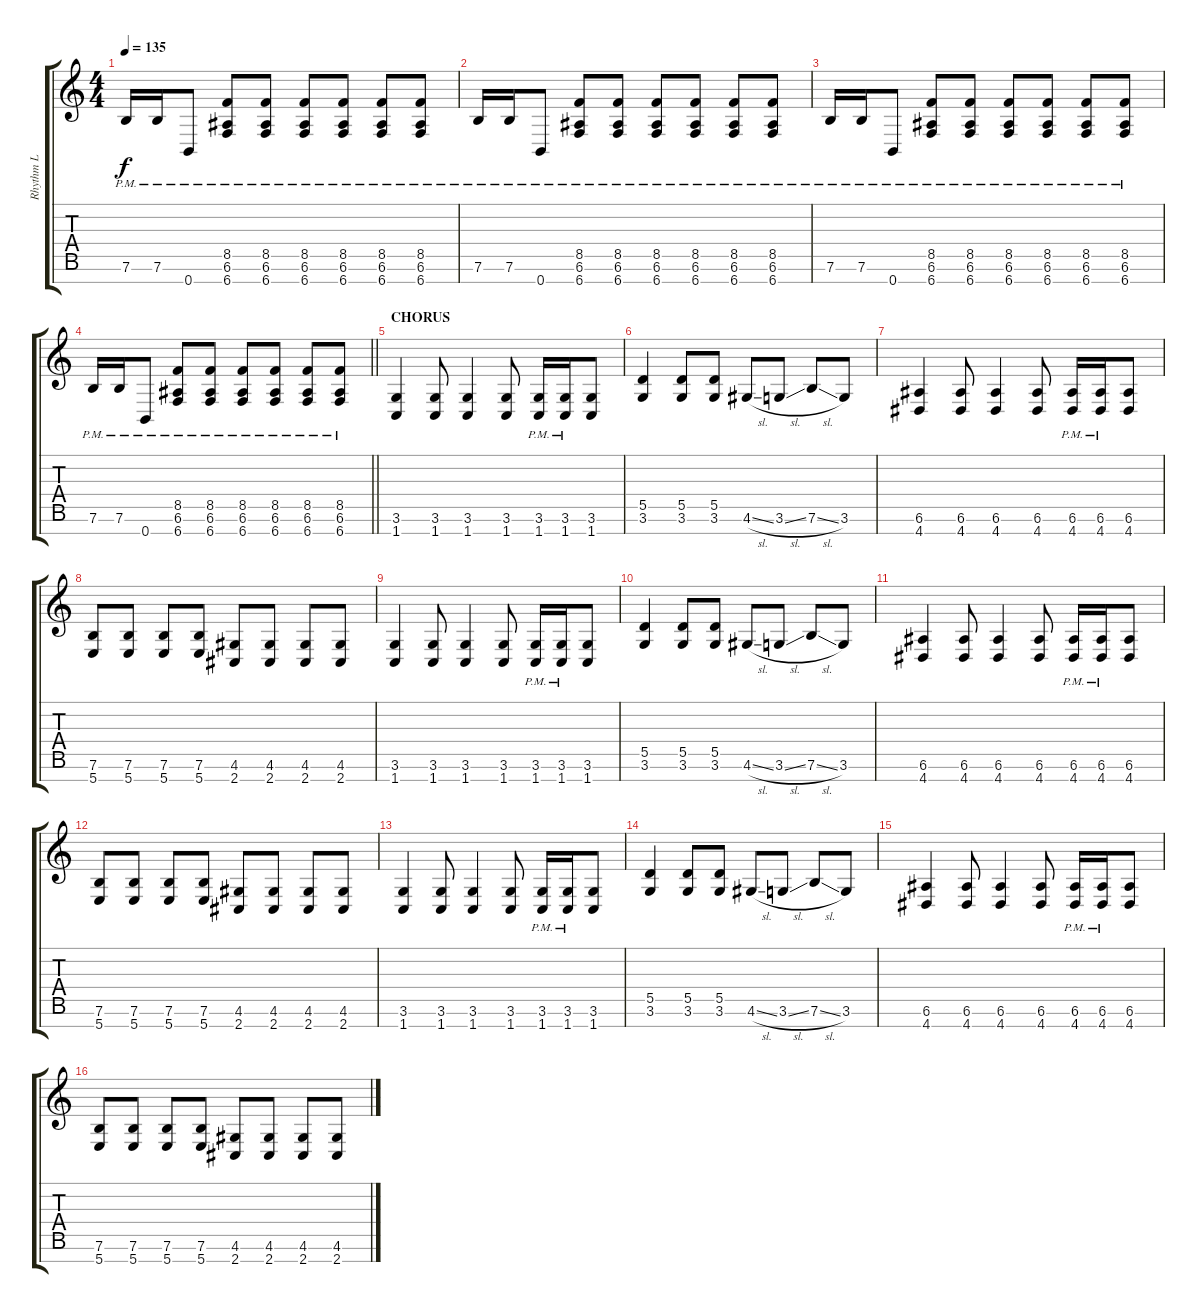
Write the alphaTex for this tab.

\track ("Rhythm L" "Rhythm L") {instrument distortionguitar}
\staff {score tabs}
\tuning (E4 B3 G3 D3 A2 E2 B1) {hide}
\ts (4 4)
\tempo 135
\clef g2
\ks c
7.6{pm}.16{dy f} 7.6{pm}.16 0.7{pm}.8 (8.5{pm} 6.6{pm} 6.7{pm}).8 (8.5{pm} 6.6{pm} 6.7{pm}).8 (8.5{pm} 6.6{pm} 6.7{pm}).8 (8.5{pm} 6.6{pm} 6.7{pm}).8 (8.5{pm} 6.6{pm} 6.7{pm}).8 (8.5{pm} 6.6{pm} 6.7{pm}).8 |
7.6{pm}.16 7.6{pm}.16 0.7{pm}.8 (8.5{pm} 6.6{pm} 6.7{pm}).8 (8.5{pm} 6.6{pm} 6.7{pm}).8 (8.5{pm} 6.6{pm} 6.7{pm}).8 (8.5{pm} 6.6{pm} 6.7{pm}).8 (8.5{pm} 6.6{pm} 6.7{pm}).8 (8.5{pm} 6.6{pm} 6.7{pm}).8 |
7.6{pm}.16 7.6{pm}.16 0.7{pm}.8 (8.5{pm} 6.6{pm} 6.7{pm}).8 (8.5{pm} 6.6{pm} 6.7{pm}).8 (8.5{pm} 6.6{pm} 6.7{pm}).8 (8.5{pm} 6.6{pm} 6.7{pm}).8 (8.5{pm} 6.6{pm} 6.7{pm}).8 (8.5{pm} 6.6{pm} 6.7{pm}).8 |
\barLineRight lightlight
7.6{pm}.16 7.6{pm}.16 0.7{pm}.8 (8.5{pm} 6.6{pm} 6.7{pm}).8 (8.5{pm} 6.6{pm} 6.7{pm}).8 (8.5{pm} 6.6{pm} 6.7{pm}).8 (8.5{pm} 6.6{pm} 6.7{pm}).8 (8.5{pm} 6.6{pm} 6.7{pm}).8 (8.5{pm} 6.6{pm} 6.7{pm}).8 |
\section ("" "CHORUS")
(3.6 1.7).4 (3.6 1.7).8 (3.6 1.7).4 (3.6 1.7).8 (3.6{pm} 1.7{pm}).16 (3.6{pm} 1.7{pm}).16 (3.6 1.7).8 |
(5.5 3.6).4 (5.5 3.6).8 (5.5 3.6).8 4.6{sl}.8 3.6{sl}.8 7.6{sl}.8 3.6.8 |
(6.6 4.7).4 (6.6 4.7).8 (6.6 4.7).4 (6.6 4.7).8 (6.6{pm} 4.7{pm}).16 (6.6{pm} 4.7{pm}).16 (6.6 4.7).8 |
(7.6 5.7).8 (7.6 5.7).8 (7.6 5.7).8 (7.6 5.7).8 (4.6 2.7).8 (4.6 2.7).8 (4.6 2.7).8 (4.6 2.7).8 |
(3.6 1.7).4 (3.6 1.7).8 (3.6 1.7).4 (3.6 1.7).8 (3.6{pm} 1.7{pm}).16 (3.6{pm} 1.7{pm}).16 (3.6 1.7).8 |
(5.5 3.6).4 (5.5 3.6).8 (5.5 3.6).8 4.6{sl}.8 3.6{sl}.8 7.6{sl}.8 3.6.8 |
(6.6 4.7).4 (6.6 4.7).8 (6.6 4.7).4 (6.6 4.7).8 (6.6{pm} 4.7{pm}).16 (6.6{pm} 4.7{pm}).16 (6.6 4.7).8 |
(7.6 5.7).8 (7.6 5.7).8 (7.6 5.7).8 (7.6 5.7).8 (4.6 2.7).8 (4.6 2.7).8 (4.6 2.7).8 (4.6 2.7).8 |
(3.6 1.7).4 (3.6 1.7).8 (3.6 1.7).4 (3.6 1.7).8 (3.6{pm} 1.7{pm}).16 (3.6{pm} 1.7{pm}).16 (3.6 1.7).8 |
(5.5 3.6).4 (5.5 3.6).8 (5.5 3.6).8 4.6{sl}.8 3.6{sl}.8 7.6{sl}.8 3.6.8 |
(6.6 4.7).4 (6.6 4.7).8 (6.6 4.7).4 (6.6 4.7).8 (6.6{pm} 4.7{pm}).16 (6.6{pm} 4.7{pm}).16 (6.6 4.7).8 |
(7.6 5.7).8 (7.6 5.7).8 (7.6 5.7).8 (7.6 5.7).8 (4.6 2.7).8 (4.6 2.7).8 (4.6 2.7).8 (4.6 2.7).8
